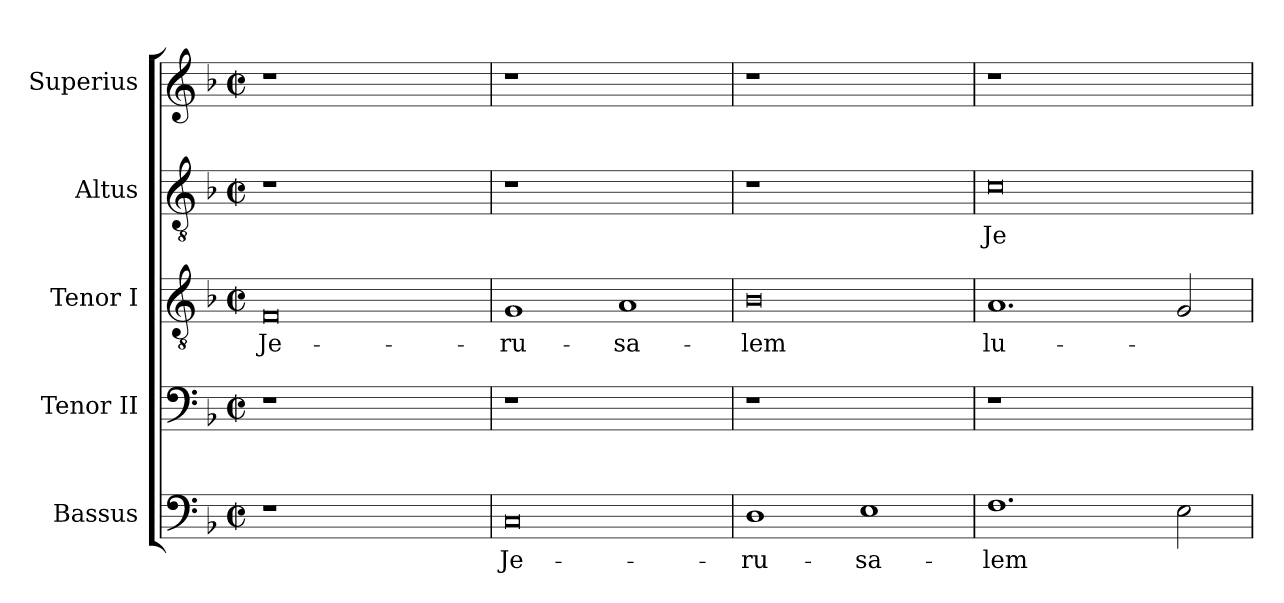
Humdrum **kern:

**kern	**text	**kern	**kern	**text	**kern	**text	**kern
*part5	*part5	*part4	*part3	*part3	*part2	*part2	*part1
*staff5	*staff5	*staff4	*staff3	*staff3	*staff2	*staff2	*staff1
*I"Bassus	*	*I"Tenor II	*I"Tenor I	*	*I"Altus	*	*I"Superius
*I'B.	*	*I'T. II	*I'T. I	*	*I'A.	*	*I'S.
!!LO:PB:g=z
*clefF4	*	*clefF4	*clefGv2	*	*clefGv2	*	*clefG2
*	*	*	*ITrd7c12	*	*ITrd7c12	*	*
*k[b-]	*	*k[b-]	*k[b-]	*	*k[b-]	*	*k[b-]
*F:	*	*F:	*F:	*	*F:	*	*F:
*M2/2	*	*M2/2	*M2/2	*	*M2/2	*	*M2/2
*met(c|)	*	*met(c|)	*met(c|)	*	*met(c|)	*	*met(c|)
=1	=1	=1	=1	=1	=1	=1	=1
!LO:N:vis=1	!	!LO:N:vis=1	!	!	!	!	!
!	!	!	!	!LO:LY:b:color=#000000	!LO:N:vis=1	!	!LO:N:vis=1
1r	.	1r	0FFi	Je-	1r	.	1r
1ryy	.	1ryy	.	.	1ryy	.	1ryy
=2	=2	=2	=2	=2	=2	=2	=2
!	!LO:LY:b:color=#000000	!LO:N:vis=1	!	!	!	!	!
!	!	!	!	!LO:LY:b:color=#000000	!LO:N:vis=1	!	!LO:N:vis=1
0Ci	Je-	1r	1GGi	-ru-	1r	.	1r
!	!	!	!	!LO:LY:b:color=#000000	!	!	!
.	.	1ryy	1AAi	-sa-	1ryy	.	1ryy
=3	=3	=3	=3	=3	=3	=3	=3
!	!LO:LY:b:color=#000000	!LO:N:vis=1	!	!	!	!	!
!	!	!	!	!LO:LY:b:color=#000000	!LO:N:vis=1	!	!LO:N:vis=1
1Di	-ru-	1r	0BB-i	-lem	1r	.	1r
!	!LO:LY:b:color=#000000	!	!	!	!	!	!
1Ei	-sa-	1ryy	.	.	1ryy	.	1ryy
=4	=4	=4	=4	=4	=4	=4	=4
!	!LO:LY:b:color=#000000	!LO:N:vis=1	!	!	!	!	!
!	!	!	!	!LO:LY:b:color=#000000	!	!	!
!	!	!	!	!	!	!LO:LY:b:color=#000000	!LO:N:vis=1
1.Fi	-lem	1r	1.AAi	lu-	0Ci	Je-	1r
.	.	1ryy	.	.	.	.	1ryy
2Ei\	.	.	2GGi/	.	.	.	.
=	=	=	=	=	=	=	=
*-	*-	*-	*-	*-	*-	*-	*-
